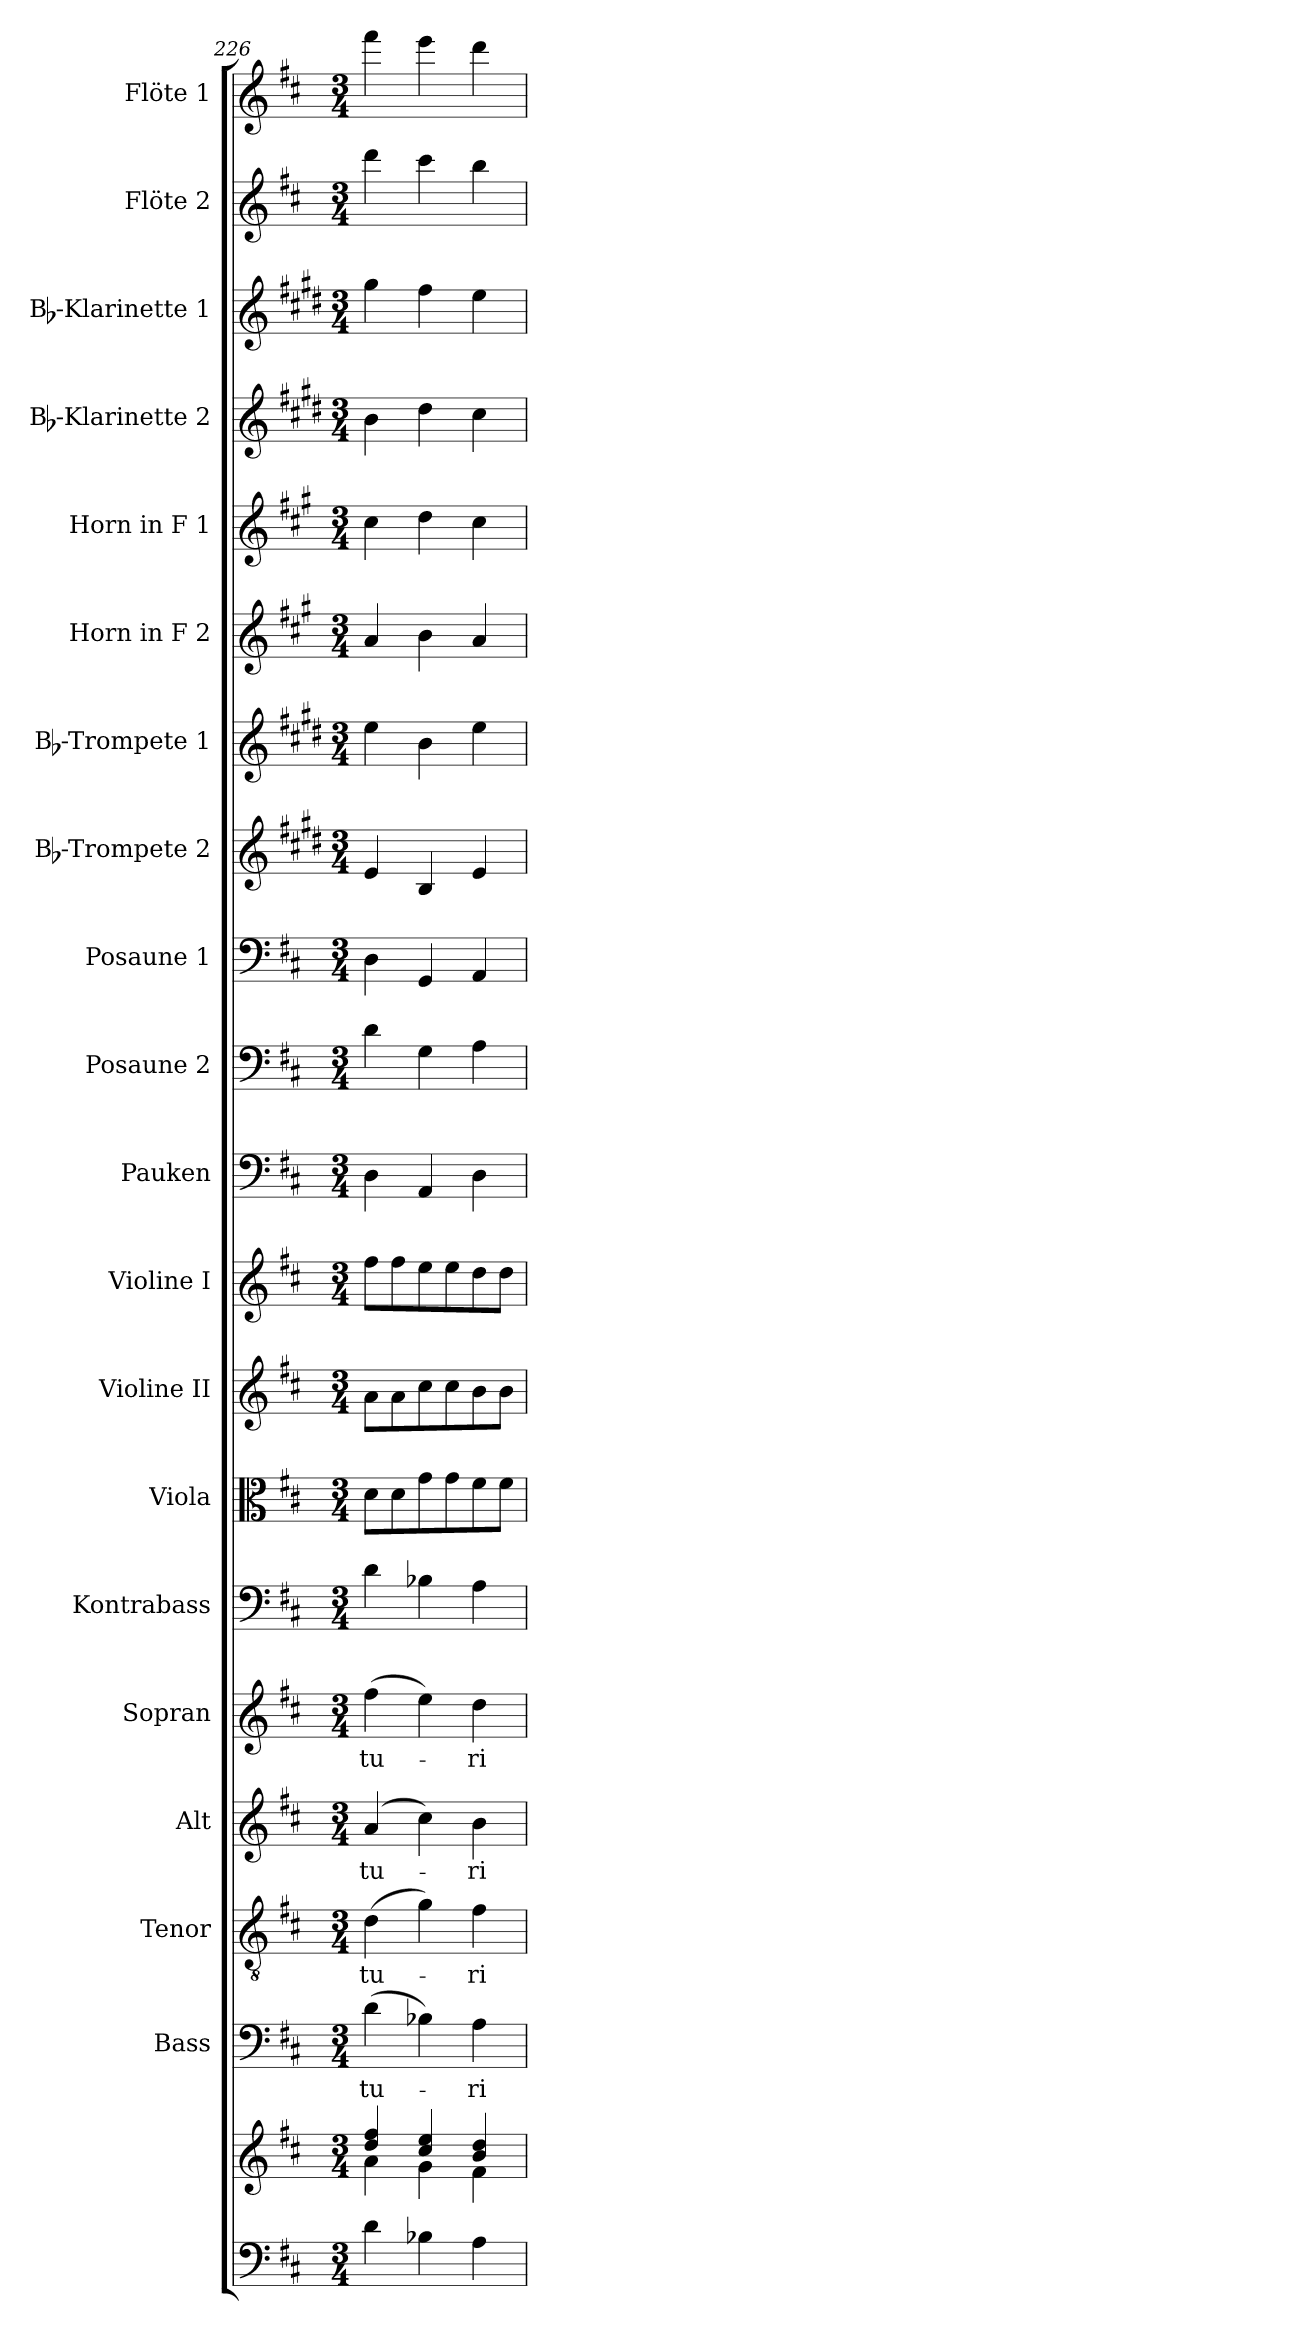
**kern	**kern	**kern	**text	**kern	**text	**kern	**text	**kern	**text	**kern	**kern	**kern	**kern	**kern	**kern	**kern	**kern	**kern	**kern	**kern	**kern	**kern	**kern	**kern
*part20	*part20	*part19	*part19	*part18	*part18	*part17	*part17	*part16	*part16	*part15	*part14	*part13	*part12	*part11	*part10	*part9	*part8	*part7	*part6	*part5	*part4	*part3	*part2	*part1
*staff21	*staff20	*staff19	*staff19	*staff18	*staff18	*staff17	*staff17	*staff16	*staff16	*staff15	*staff14	*staff13	*staff12	*staff11	*staff10	*staff9	*staff8	*staff7	*staff6	*staff5	*staff4	*staff3	*staff2	*staff1
*	*	*I"Bass	*	*I"Tenor	*	*I"Alt	*	*I"Sopran	*	*I"Kontrabass	*I"Viola	*I"Violine II	*I"Violine I	*I"Pauken	*I"Posaune 2	*I"Posaune 1	*I"Bb-Trompete 2	*I"Bb-Trompete 1	*I"Horn in F 2	*I"Horn in F 1	*I"Bb-Klarinette 2	*I"Bb-Klarinette 1	*I"Flöte 2	*I"Flöte 1
*	*	*I'B.	*	*I'T.	*	*I'A.	*	*I'S.	*	*I'Kb.	*I'Vla.	*I'Vl. II	*I'Vl. I	*I'Pk.	*I'Pos. 2	*I'Pos. 1	*I'Bb Trp. 2	*I'Bb Trp. 1	*	*	*I'Bb Kl. 2	*I'Bb Kl. 1	*I'Fl. 2	*I'Fl. 1
*clefF4	*clefG2	*clefF4	*	*clefGv2	*	*clefG2	*	*clefG2	*	*clefF4	*clefC3	*clefG2	*clefG2	*clefF4	*clefF4	*clefF4	*clefG2	*clefG2	*clefG2	*clefG2	*clefG2	*clefG2	*clefG2	*clefG2
*	*	*	*	*	*	*	*	*	*	*ITrd7c12	*	*	*	*	*	*	*ITrd1c2	*ITrd1c2	*ITrd4c7	*ITrd4c7	*ITrd1c2	*ITrd1c2	*	*
*k[f#c#]	*k[f#c#]	*k[f#c#]	*	*k[f#c#]	*	*k[f#c#]	*	*k[f#c#]	*	*k[f#c#]	*k[f#c#]	*k[f#c#]	*k[f#c#]	*k[f#c#]	*k[f#c#]	*k[f#c#]	*k[f#c#]	*k[f#c#]	*k[f#c#]	*k[f#c#]	*k[f#c#]	*k[f#c#]	*k[f#c#]	*k[f#c#]
*D:	*D:	*D:	*	*D:	*	*D:	*	*D:	*	*D:	*D:	*D:	*D:	*D:	*D:	*D:	*D:	*D:	*D:	*D:	*D:	*D:	*D:	*D:
*M3/4	*M3/4	*M3/4	*	*M3/4	*	*M3/4	*	*M3/4	*	*M3/4	*M3/4	*M3/4	*M3/4	*M3/4	*M3/4	*M3/4	*M3/4	*M3/4	*M3/4	*M3/4	*M3/4	*M3/4	*M3/4	*M3/4
=226	=226	=226	=226	=226	=226	=226	=226	=226	=226	=226	=226	=226	=226	=226	=226	=226	=226	=226	=226	=226	=226	=226	=226	=226
*	*^	*	*	*	*	*	*	*	*	*	*	*	*	*	*	*	*	*	*	*	*	*	*	*
!	!	!	!	!LO:LY:b	!	!LO:LY:b	!	!LO:LY:b	!	!LO:LY:b	!	!	!	!	!	!	!	!	!	!	!	!	!	!	!
4d\	4dd/ 4ff#/	4a\	(>4d\	-tu-	(>4d\	-tu-	(4a/	-tu-	(>4ff#\	-tu-	4D\	8d\L	8a\L	8ff#\L	4D\	4d\	4D\	4d/	4dd\	4d/	4f#\	4a\	4ff#\	4ddd\	4fff#\
.	.	.	.	.	.	.	.	.	.	.	.	8d\	8a\	8ff#\	.	.	.	.	.	.	.	.	.	.	.
4B-X\	4cc#/ 4ee/	4g\	4B-X\)	.	4g\)	.	4cc#\)	.	4ee\)	.	4BB-X\	8g\	8cc#\	8ee\	4AA/	4G\	4GG/	4A/	4a\	4e\	4g\	4cc#\	4ee\	4ccc#\	4eee\
.	.	.	.	.	.	.	.	.	.	.	.	8g\	8cc#\	8ee\	.	.	.	.	.	.	.	.	.	.	.
!	!	!	!	!LO:LY:b	!	!LO:LY:b	!	!LO:LY:b	!	!LO:LY:b	!	!	!	!	!	!	!	!	!	!	!	!	!	!	!
4A\	4b/ 4dd/	4f#\	4A\	-ri	4f#\	-ri	4b\	-ri	4dd\	-ri	4AA\	8f#\	8b\	8dd\	4D\	4A\	4AA/	4d/	4dd\	4d/	4f#\	4b\	4dd\	4bb\	4ddd\
.	.	.	.	.	.	.	.	.	.	.	.	8f#\J	8b\J	8dd\J	.	.	.	.	.	.	.	.	.	.	.
*	*v	*v	*	*	*	*	*	*	*	*	*	*	*	*	*	*	*	*	*	*	*	*	*	*	*
=	=	=	=	=	=	=	=	=	=	=	=	=	=	=	=	=	=	=	=	=	=	=	=	=
*-	*-	*-	*-	*-	*-	*-	*-	*-	*-	*-	*-	*-	*-	*-	*-	*-	*-	*-	*-	*-	*-	*-	*-	*-
